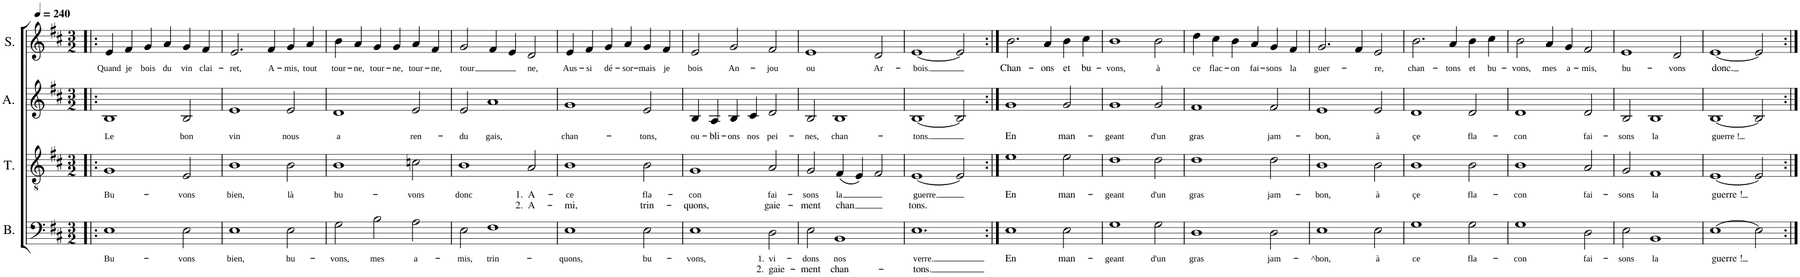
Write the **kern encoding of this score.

**kern	**text	**text	**kern	**text	**text	**kern	**text	**kern	**text
*part4	*part4	*part4	*part3	*part3	*part3	*part2	*part2	*part1	*part1
*staff4	*staff4	*staff4	*staff3	*staff3	*staff3	*staff2	*staff2	*staff1	*staff1
*I"B.	*	*	*I"T.	*	*	*I"A.	*	*I"S.	*
*I'B.	*	*	*I'T.	*	*	*I'A.	*	*I'S.	*
*clefF4	*	*	*clefGv2	*	*	*clefG2	*	*clefG2	*
*Trd7c12	*	*	*	*	*	*Trd1c2	*	*	*
*k[f#c#]	*	*	*k[f#c#]	*	*	*k[f#c#]	*	*k[f#c#]	*
*M3/2	*	*	*M3/2	*	*	*M3/2	*	*M3/2	*
*MM240	*	*	*MM240	*	*	*MM240	*	*MM240	*
=1!|:	=1!|:	=1!|:	=1!|:	=1!|:	=1!|:	=1!|:	=1!|:	=1!|:	=1!|:
!	!LO:LY:b	!	!	!LO:LY:b	!	!	!LO:LY:b	!	!LO:LY:b
1E	Bu-	.	1G	Bu-	.	1B	Le	4e/	Quand
!	!	!	!	!	!	!	!	!	!LO:LY:b
.	.	.	.	.	.	.	.	4f#/	je
!	!	!	!	!	!	!	!	!	!LO:LY:b
.	.	.	.	.	.	.	.	4g/	bois
!	!	!	!	!	!	!	!	!	!LO:LY:b
.	.	.	.	.	.	.	.	4a/	du
!	!LO:LY:b	!	!	!LO:LY:b	!	!	!LO:LY:b	!	!LO:LY:b
2E\	vons	.	2E/	vons	.	2B/	bon	4g/	vin
!	!	!	!	!	!	!	!	!	!LO:LY:b
.	.	.	.	.	.	.	.	4f#/	clai-
=2	=2	=2	=2	=2	=2	=2	=2	=2	=2
!	!LO:LY:b	!	!	!LO:LY:b	!	!	!LO:LY:b	!	!LO:LY:b
1E	bien,	.	1B	bien,	.	1e	vin	2.e/	ret,
!	!	!	!	!	!	!	!	!	!LO:LY:b
.	.	.	.	.	.	.	.	4f#/	A-
!	!LO:LY:b	!	!	!LO:LY:b	!	!	!LO:LY:b	!	!LO:LY:b
2E\	bu-	.	2B\	là	.	2e/	nous	4g/	mis,
!	!	!	!	!	!	!	!	!	!LO:LY:b
.	.	.	.	.	.	.	.	4a/	tout
=3	=3	=3	=3	=3	=3	=3	=3	=3	=3
!	!LO:LY:b	!	!	!LO:LY:b	!	!	!LO:LY:b	!	!LO:LY:b
2G\	vons,	.	1B	bu-	.	1d	a	4b\	tour-
!	!	!	!	!	!	!	!	!	!LO:LY:b
.	.	.	.	.	.	.	.	4a/	ne,
!	!LO:LY:b	!	!	!	!	!	!	!	!LO:LY:b
2B\	mes	.	.	.	.	.	.	4g/	tour-
!	!	!	!	!	!	!	!	!	!LO:LY:b
.	.	.	.	.	.	.	.	4g/	ne,
!	!LO:LY:b	!	!	!LO:LY:b	!	!	!LO:LY:b	!	!LO:LY:b
2A\	a-	.	2cn\	vons	.	2e/	ren-	4a/	tour-
!	!	!	!	!	!	!	!	!	!LO:LY:b
.	.	.	.	.	.	.	.	4f#/	ne,
=4	=4	=4	=4	=4	=4	=4	=4	=4	=4
!	!LO:LY:b	!	!	!LO:LY:b	!	!	!LO:LY:b	!	!LO:LY:b
2E\	mis,	.	1B	donc	.	2e/	du	2g/	-tour
!	!LO:LY:b	!	!	!	!	!	!LO:LY:b	!	!
1F#	trin-	.	.	.	.	1a	gais,	4f#/	.
.	.	.	.	.	.	.	.	4e/	.
!	!	!	!	!LO:LY:b	!LO:LY:b	!	!	!	!LO:LY:b
.	.	.	2A/	1. A-	2. A-	.	.	2d/	ne,
=5	=5	=5	=5	=5	=5	=5	=5	=5	=5
!	!LO:LY:b	!	!	!LO:LY:b	!LO:LY:b	!	!LO:LY:b	!	!LO:LY:b
1E	quons,	.	1B	-ce	-mi,	1g	chan-	4e/	Aus-
!	!	!	!	!	!	!	!	!	!LO:LY:b
.	.	.	.	.	.	.	.	4f#/	si
!	!	!	!	!	!	!	!	!	!LO:LY:b
.	.	.	.	.	.	.	.	4g/	dé-
!	!	!	!	!	!	!	!	!	!LO:LY:b
.	.	.	.	.	.	.	.	4a/	sor-
!	!LO:LY:b	!	!	!LO:LY:b	!LO:LY:b	!	!LO:LY:b	!	!LO:LY:b
2E\	bu-	.	2B\	fla-	trin-	2e/	tons,	4g/	mais
!	!	!	!	!	!	!	!	!	!LO:LY:b
.	.	.	.	.	.	.	.	4f#/	je
=6	=6	=6	=6	=6	=6	=6	=6	=6	=6
!	!LO:LY:b	!	!	!LO:LY:b	!LO:LY:b	!	!LO:LY:b	!	!LO:LY:b
1E	vons,	.	1G	con	-quons,	4B/	ou-	2e/	bois
!	!	!	!	!	!	!	!LO:LY:b	!	!
.	.	.	.	.	.	4A/	-bli-	.	.
!	!	!	!	!	!	!	!LO:LY:b	!	!LO:LY:b
.	.	.	.	.	.	4B/	-ons	2g/	An-
!	!	!	!	!	!	!	!LO:LY:b	!	!
.	.	.	.	.	.	4c#/	nos	.	.
!	!LO:LY:b	!LO:LY:b	!	!LO:LY:b	!LO:LY:b	!	!LO:LY:b	!	!LO:LY:b
2D\	1. vi-	2. gaie-	2A/	fai-	gaie-	2d/	pei-	2f#/	jou
=7	=7	=7	=7	=7	=7	=7	=7	=7	=7
!	!LO:LY:b	!LO:LY:b	!	!LO:LY:b	!LO:LY:b	!	!LO:LY:b	!	!LO:LY:b
2E\	dons	-ment	2G/	sons	-ment	2B/	nes,	1e	ou
!	!LO:LY:b	!LO:LY:b	!	!LO:LY:b	!LO:LY:b	!	!LO:LY:b	!	!
1BB	nos	chan-	(4F#/	la	chan	1B	chan-	.	.
.	.	.	4E/)	.	.	.	.	.	.
!	!	!	!	!	!	!	!	!	!LO:LY:b
.	.	.	2F#/	.	.	.	.	2d/	Ar-
=8	=8	=8	=8	=8	=8	=8	=8	=8	=8
!	!LO:LY:b	!LO:LY:b	!	!LO:LY:b	!LO:LY:b	!	!LO:LY:b	!	!LO:LY:b
1.E	verre.	-tons.	[1E	guerre.	tons.	[1B	tons.	[1e	bois.
.	.	.	2E/]	.	.	2B/]	.	2e/]	.
=9:|!	=9:|!	=9:|!	=9:|!	=9:|!	=9:|!	=9:|!	=9:|!	=9:|!	=9:|!
!	!LO:LY:b	!	!	!LO:LY:b	!	!	!LO:LY:b	!	!LO:LY:b
1E	En	.	1e	En	.	1g	En	2.b\	Chan-
!	!	!	!	!	!	!	!	!	!LO:LY:b
.	.	.	.	.	.	.	.	4a/	-ons
!	!LO:LY:b	!	!	!LO:LY:b	!	!	!LO:LY:b	!	!LO:LY:b
2E\	man-	.	2e\	man-	.	2g/	man-	4b\	et
!	!	!	!	!	!	!	!	!	!LO:LY:b
.	.	.	.	.	.	.	.	4cc#\	bu-
=10	=10	=10	=10	=10	=10	=10	=10	=10	=10
!	!LO:LY:b	!	!	!LO:LY:b	!	!	!LO:LY:b	!	!LO:LY:b
1G	-geant	.	1d	-geant	.	1g	-geant	1b	-vons,
!	!LO:LY:b	!	!	!LO:LY:b	!	!	!LO:LY:b	!	!LO:LY:b
2G\	d'un	.	2d\	d'un	.	2g/	d'un	2b\	à
=11	=11	=11	=11	=11	=11	=11	=11	=11	=11
!	!LO:LY:b	!	!	!LO:LY:b	!	!	!LO:LY:b	!	!LO:LY:b
1D	gras	.	1d	gras	.	1f#	gras	4dd\	ce
!	!	!	!	!	!	!	!	!	!LO:LY:b
.	.	.	.	.	.	.	.	4cc#\	flac-
!	!	!	!	!	!	!	!	!	!LO:LY:b
.	.	.	.	.	.	.	.	4b\	on
!	!	!	!	!	!	!	!	!	!LO:LY:b
.	.	.	.	.	.	.	.	4a/	fai-
!	!LO:LY:b	!	!	!LO:LY:b	!	!	!LO:LY:b	!	!LO:LY:b
2D\	jam-	.	2d\	jam-	.	2f#/	jam-	4g/	sons
!	!	!	!	!	!	!	!	!	!LO:LY:b
.	.	.	.	.	.	.	.	4f#/	la
=12	=12	=12	=12	=12	=12	=12	=12	=12	=12
!	!LO:LY:b	!	!	!LO:LY:b	!	!	!LO:LY:b	!	!LO:LY:b
1E	^bon,	.	1B	bon,	.	1e	bon,	2.g/	guer-
.	.	.	.	.	.	.	.	4f#/	.
!	!LO:LY:b	!	!	!LO:LY:b	!	!	!LO:LY:b	!	!LO:LY:b
2E\	à	.	2B\	à	.	2e/	à	2e/	re,
=13	=13	=13	=13	=13	=13	=13	=13	=13	=13
!	!LO:LY:b	!	!	!LO:LY:b	!	!	!LO:LY:b	!	!LO:LY:b
1G	ce	.	1B	çe	.	1d	çe	2.b\	chan-
!	!	!	!	!	!	!	!	!	!LO:LY:b
.	.	.	.	.	.	.	.	4a/	tons
!	!LO:LY:b	!	!	!LO:LY:b	!	!	!LO:LY:b	!	!LO:LY:b
2G\	fla-	.	2B\	fla-	.	2d/	fla-	4b\	et
!	!	!	!	!	!	!	!	!	!LO:LY:b
.	.	.	.	.	.	.	.	4cc#\	bu-
=14	=14	=14	=14	=14	=14	=14	=14	=14	=14
!	!LO:LY:b	!	!	!LO:LY:b	!	!	!LO:LY:b	!	!LO:LY:b
1G	con	.	1B	con	.	1d	con	2b\	vons,
!	!	!	!	!	!	!	!	!	!LO:LY:b
.	.	.	.	.	.	.	.	4a/	mes
!	!	!	!	!	!	!	!	!	!LO:LY:b
.	.	.	.	.	.	.	.	4g/	a-
!	!LO:LY:b	!	!	!LO:LY:b	!	!	!LO:LY:b	!	!LO:LY:b
2D\	fai-	.	2A/	fai-	.	2d/	fai-	2f#/	mis,
=15	=15	=15	=15	=15	=15	=15	=15	=15	=15
!	!LO:LY:b	!	!	!LO:LY:b	!	!	!LO:LY:b	!	!LO:LY:b
2E\	sons	.	2G/	sons	.	2B/	sons	1e	bu-
!	!LO:LY:b	!	!	!LO:LY:b	!	!	!LO:LY:b	!	!
1BB	la	.	1F#	la	.	1B	la	.	.
!	!	!	!	!	!	!	!	!	!LO:LY:b
.	.	.	.	.	.	.	.	2d/	vons
=16	=16	=16	=16	=16	=16	=16	=16	=16	=16
!	!LO:LY:b	!	!	!LO:LY:b	!	!	!LO:LY:b	!	!LO:LY:b
[1E	guerre !	.	[1E	guerre !	.	[1B	guerre !	[1e	donc.
2E\]	.	.	2E/]	.	.	2B/]	.	2e/]	.
=:|!	=:|!	=:|!	=:|!	=:|!	=:|!	=:|!	=:|!	=:|!	=:|!
*-	*-	*-	*-	*-	*-	*-	*-	*-	*-
